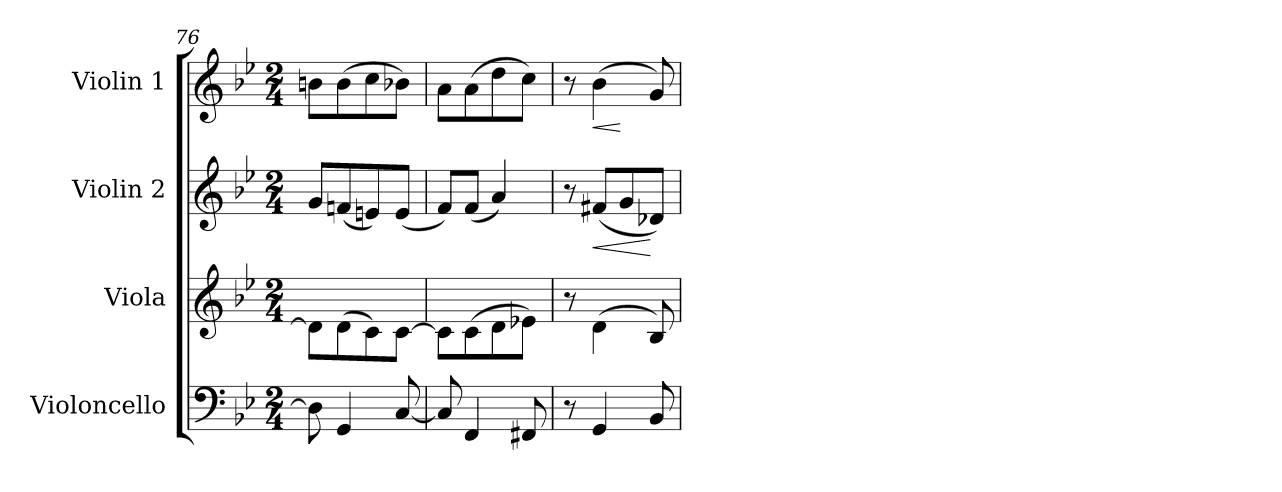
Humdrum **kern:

**kern	**kern	**kern	**dynam	**kern	**dynam
*part4	*part3	*part2	*part2	*part1	*part1
*staff4	*staff3	*staff2	*staff2	*staff1	*staff1
*I"Violoncello	*I"Viola	*I"Violin 2	*	*I"Violin 1	*
*I'Vc	*I'Vla	*I'Vln	*	*I'Vln	*
*clefF4	*clefG2	*clefG2	*	*clefG2	*
*k[b-e-]	*k[b-e-]	*k[b-e-]	*	*k[b-e-]	*
*M2/4	*M2/4	*M2/4	*	*M2/4	*
=76	=76	=76	=76	=76	=76
8D\]	8d\L]	8g/L	.	8bn\L	.
4GG/	(8d\	(8fn/	.	(8b\	.
.	8c\)	8en/)	.	8cc\	.
[8C/	[8c\J	(8e/J	.	8b-X\J)	.
=77	=77	=77	=77	=77	=77
8C/]	8c\L]	8f/L)	.	8a\L	.
4FF/	(8c\	(8f/J	.	(8a\	.
.	8d\	4a/)	.	8dd\	.
8FF#X/	8e-X\J)	.	.	8cc\J)	.
=78	=78	=78	=78	=78	=78
*^	*^	*	*	*^	*
8r	8ryy	8r	8ryy	8r	.	8r	8ryy	.
!	!	!	!	!	!LO:HP:b	!	!	!LO:HP:b
4GG/	8ryy	(4d\	8ryy	(8f#X/L	<	(4b-\	8ryy	<
.	8ryy	.	8ryy	8g/	.	.	8ryy	[
8BB-/	8ryy	8B-/)	8ryy	8d-X/J)	[	8g/)	8ryy	.
*v	*v	*	*	*	*	*v	*v	*
*	*v	*v	*	*	*	*
=	=	=	=	=	=
*-	*-	*-	*-	*-	*-
